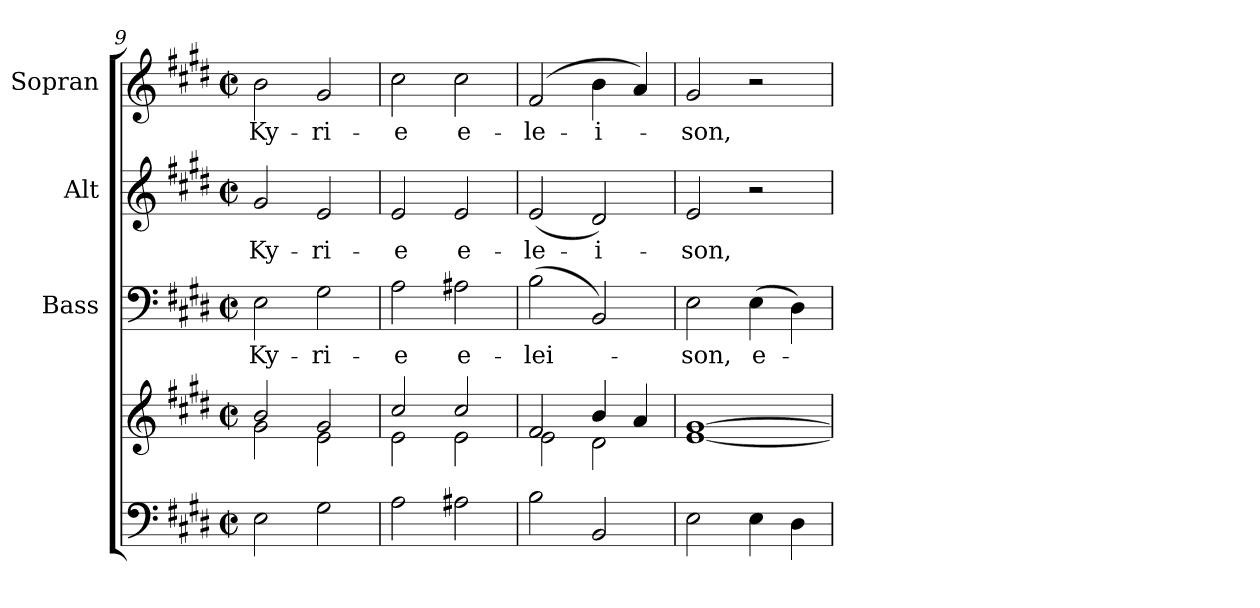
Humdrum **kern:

**kern	**kern	**kern	**text	**kern	**text	**kern	**text
*part4	*part4	*part3	*part3	*part2	*part2	*part1	*part1
*staff5	*staff4	*staff3	*staff3	*staff2	*staff2	*staff1	*staff1
*	*	*I"Bass	*	*I"Alt	*	*I"Sopran	*
*	*	*I'B.	*	*I'A.	*	*I'S.	*
*clefF4	*clefG2	*clefF4	*	*clefG2	*	*clefG2	*
*k[f#c#g#d#]	*k[f#c#g#d#]	*k[f#c#g#d#]	*	*k[f#c#g#d#]	*	*k[f#c#g#d#]	*
*E:	*E:	*E:	*	*E:	*	*E:	*
*M2/2	*M2/2	*M2/2	*	*M2/2	*	*M2/2	*
*met(c|)	*met(c|)	*met(c|)	*	*met(c|)	*	*met(c|)	*
=9	=9	=9	=9	=9	=9	=9	=9
*	*^	*	*	*	*	*	*
!	!	!	!	!LO:LY:b	!	!LO:LY:b	!	!LO:LY:b
2E\	2b/	2g#\	2E\	Ky-	2g#/	Ky-	2b\	Ky-
!	!	!	!	!LO:LY:b	!	!LO:LY:b	!	!LO:LY:b
2G#\	2g#/	2e\	2G#\	-ri-	2e/	-ri-	2g#/	-ri-
=10	=10	=10	=10	=10	=10	=10	=10	=10
!	!	!	!	!LO:LY:b	!	!LO:LY:b	!	!LO:LY:b
2A\	2cc#/	2e\	2A\	-e	2e/	-e	2cc#\	-e
!	!	!	!	!LO:LY:b	!	!LO:LY:b	!	!LO:LY:b
2A#X\	2cc#/	2e\	2A#X\	e-	2e/	e-	2cc#\	e-
=11	=11	=11	=11	=11	=11	=11	=11	=11
!	!	!	!	!LO:LY:b	!	!LO:LY:b	!	!LO:LY:b
2B\	2f#/	2e\	(>2B\	-lei-	(<2e/	-le-	(2f#/	-le-
!	!	!	!	!	!	!LO:LY:b	!	!LO:LY:b
2BB/	4b/	2d#\	2BB/)	.	2d#/)	-i-	4b\	-i-
.	4a/	.	.	.	.	.	4a/)	.
=12	=12	=12	=12	=12	=12	=12	=12	=12
!	!	!	!	!LO:LY:b	!	!LO:LY:b	!	!LO:LY:b
2E\	[>1g#	[<1e	2E\	-son,	2e/	-son,	2g#/	-son,
!	!	!	!	!LO:LY:b	!	!	!	!
4E\	.	.	(>4E\	e-	2r	.	2r	.
4D#\	.	.	4D#\)	.	.	.	.	.
*	*v	*v	*	*	*	*	*	*
=	=	=	=	=	=	=	=
*-	*-	*-	*-	*-	*-	*-	*-
